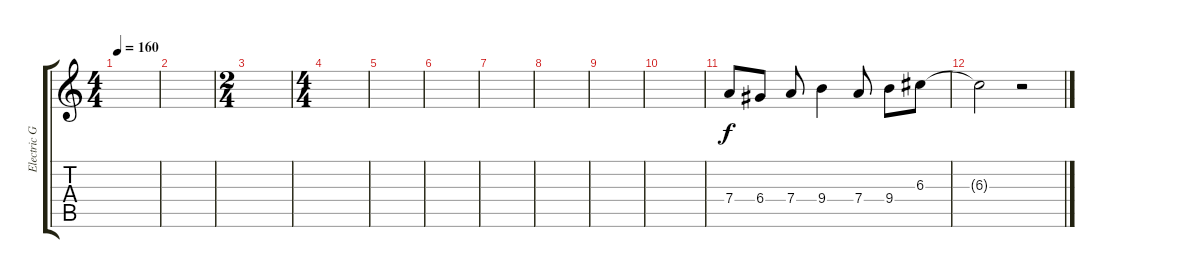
\track ("Electric Guitar" "Electric G") {instrument electricguitarclean}
\staff {score tabs}
\tuning (E4 B3 G3 D3 A2 E2) {hide}
\ts (4 4)
\tempo 160
\clef g2
\ks c
|
|
\ts (2 4)
|
\ts (4 4)
|
|
|
|
|
|
|
7.4.8{dy f} 6.4.8 7.4.8 9.4.4 7.4.8 9.4.8 6.3.8 |
6.3{t}.2 r.2
